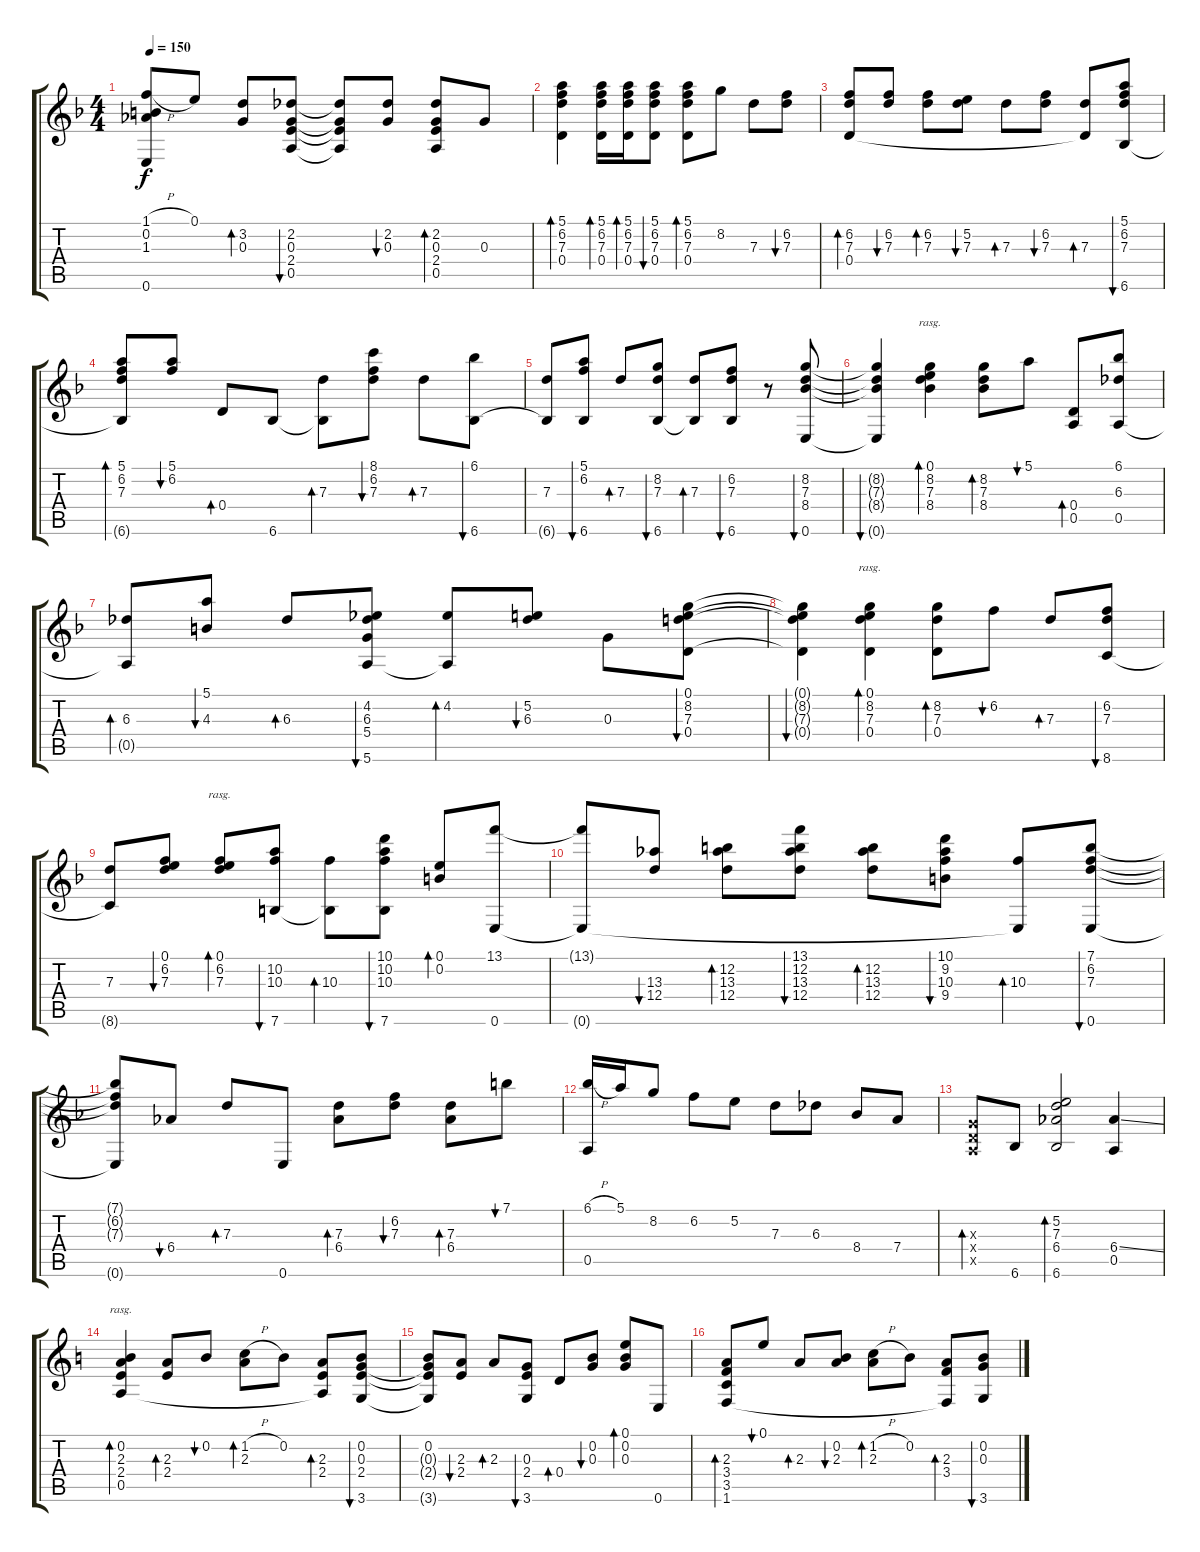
\track "" {instrument acousticguitarsteel}
\staff {score tabs}
\tuning (E4 B3 G3 D3 A2 E2) {hide}
\ts (4 4)
\tempo 150
\clef g2
\ks f
(1.1{h} 0.2 1.3 0.6).8{dy f} 0.1.8 (3.2 0.3).8{bd 60} (2.2 0.3 2.4 0.5).8{bu 60} (2.2{t} 0.3{t} 2.4{t} 0.5{t}).8 (2.2 0.3).8{bu 120} (2.2 0.3 2.4 0.5).8{bd 60} 0.3.8 |
(5.1 6.2 7.3 0.4).4{bd 120} (5.1 6.2 7.3 0.4).16{bd 120} (5.1 6.2 7.3 0.4).16{bd 120} (5.1 6.2 7.3 0.4).8{bu 120} (5.1 6.2 7.3 0.4).8{bd 120} 8.2.8 7.3.8 (6.2 7.3).8{bu 120} |
(6.2 7.3 0.4).8{bd 120} (6.2 7.3).8{bu 120} (6.2 7.3).8{bd 120} (5.2 7.3).8{bu 120} 7.3.8{bd 120} (6.2 7.3).8{bu 120} (7.3 0.4{t}).8{bd 120} (5.1 6.2 7.3 6.6).8{bu 120} |
(5.1 6.2 7.3 6.6{t}).8{bd 120} (5.1 6.2).8{bu 120} 0.4.8{bd 120} 6.6.8 (7.3 6.6{t}).8{bd 120} (8.1 6.2 7.3).8{bu 120} 7.3.8{bd 120} (6.1 6.6).8{bu 120} |
(7.3 6.6{t}).8 (5.1 6.2 6.6).8{bu 120} 7.3.8{bd 120} (8.2 7.3 6.6).8{bu 120} (7.3 6.6{t}).8{bd 120} (6.2 7.3 6.6).8{bu 120} r.8 (8.2 7.3 8.4 0.6).8{bu 120} |
(8.2{t} 7.3{t} 8.4{t} 0.6{t}).4{bu 120} (0.1 8.2 7.3 8.4).4{bd 120 rasg ii} (8.2 7.3 8.4).8{bd 120} 5.1.8{bu 120} (0.4 0.5).8{bd 120} (6.1 6.3 0.5).8 |
(6.3 0.5{t}).8{bd 120} (5.1 4.3).8{bu 120} 6.3.8{bd 120} (4.2 6.3 5.4 5.6).8{bu 120} (4.2 5.6{t}).8{bd 120} (5.2 6.3).8{bu 120} 0.3.8 (0.1 8.2 7.3 0.4).8{bu 120} |
(0.1{t} 8.2{t} 7.3{t} 0.4{t}).4{bu 120} (0.1 8.2 7.3 0.4).4{bd 60 rasg ii} (8.2 7.3 0.4).8{bd 120} 6.2.8{bu 120} 7.3.8{bd 120} (6.2 7.3 8.6).8{bu 120} |
(7.3 8.6{t}).8 (0.1 6.2 7.3).8{bu 120} (0.1 6.2 7.3).8{bd 60 rasg ii} (10.2 10.3 7.6).8{bu 120} (10.3 7.6{t}).8{bd 120} (10.1 10.2 10.3 7.6).8{bu 120} (0.1 0.2).8{bd 120} (13.1 0.6).8 |
(13.1{t} 0.6{t}).8 (13.3 12.4).8{bu 120} (12.2 13.3 12.4).8{bd 120} (13.1 12.2 13.3 12.4).8{bu 120} (12.2 13.3 12.4).8{bd 120} (10.1 9.2 10.3 9.4).8{bu 120} (10.3 0.6{t}).8{bd 120} (7.1 6.2 7.3 0.6).8{bu 120} |
(7.1{t} 6.2{t} 7.3{t} 0.6{t}).8 6.4.8{bu 120} 7.3.8{bd 120} 0.6.8 (7.3 6.4).8{bd 120} (6.2 7.3).8{bu 120} (7.3 6.4).8{bd 60} 7.1.8{bu 120} |
(6.1{h} 0.5).16 5.1.16 8.2.8 6.2.8 5.2.8 7.3.8 6.3.8 8.4.8 7.4.8 |
(0.3{x} 0.4{x} 0.5{x}).8{bd 120} 6.6.8 (5.2 7.3 6.4 6.6).2{bd 120} (6.4{ss} 0.5).4 |
\ks c
(0.2 2.3 2.4 0.5).4{bd 60 rasg ii} (2.3 2.4).8{bd 60} 0.2.8{bu 60} (1.2{h} 2.3).8{bd 120} 0.2.8 (2.3 2.4 0.5{t}).8{bd 60} (0.2 0.3 2.4 3.6).8{bu 120} |
(0.2 0.3{t} 2.4{t} 3.6{t}).8 (2.3 2.4).8{bu 60} 2.3.8{bd 60} (0.3 2.4 3.6).8{bu 60} 0.4.8{bd 60} (0.2 0.3).8{bu 120} (0.1 0.2 0.3).8{bd 120} 0.6.8 |
(2.3 3.4 3.5 1.6).8{bd 240} 0.1.8{bu 240} 2.3.8{bd 240} (0.2 2.3).8{bu 240} (1.2{h} 2.3).8{bd 240} 0.2.8 (2.3 3.4 1.6{t}).8{bd 240} (0.2 0.3 3.6).8{bu 240}
